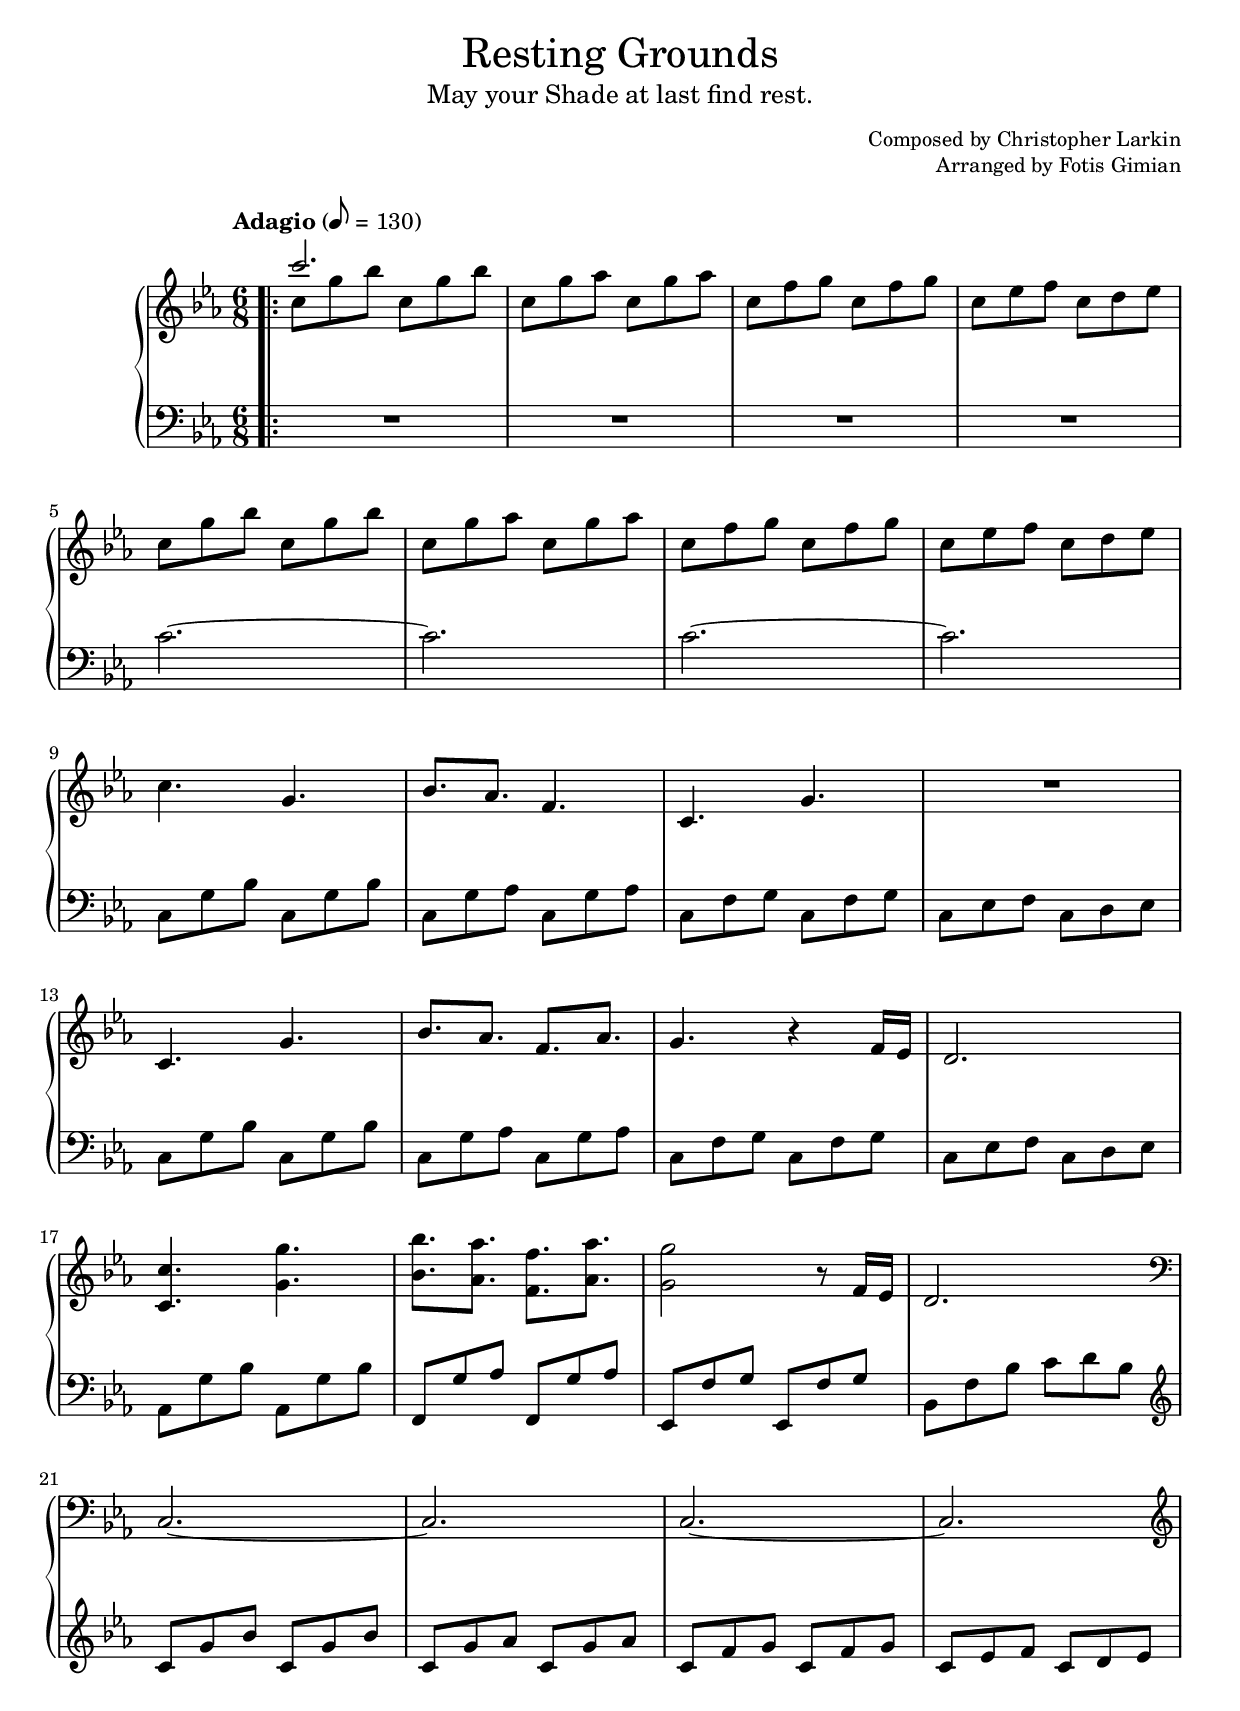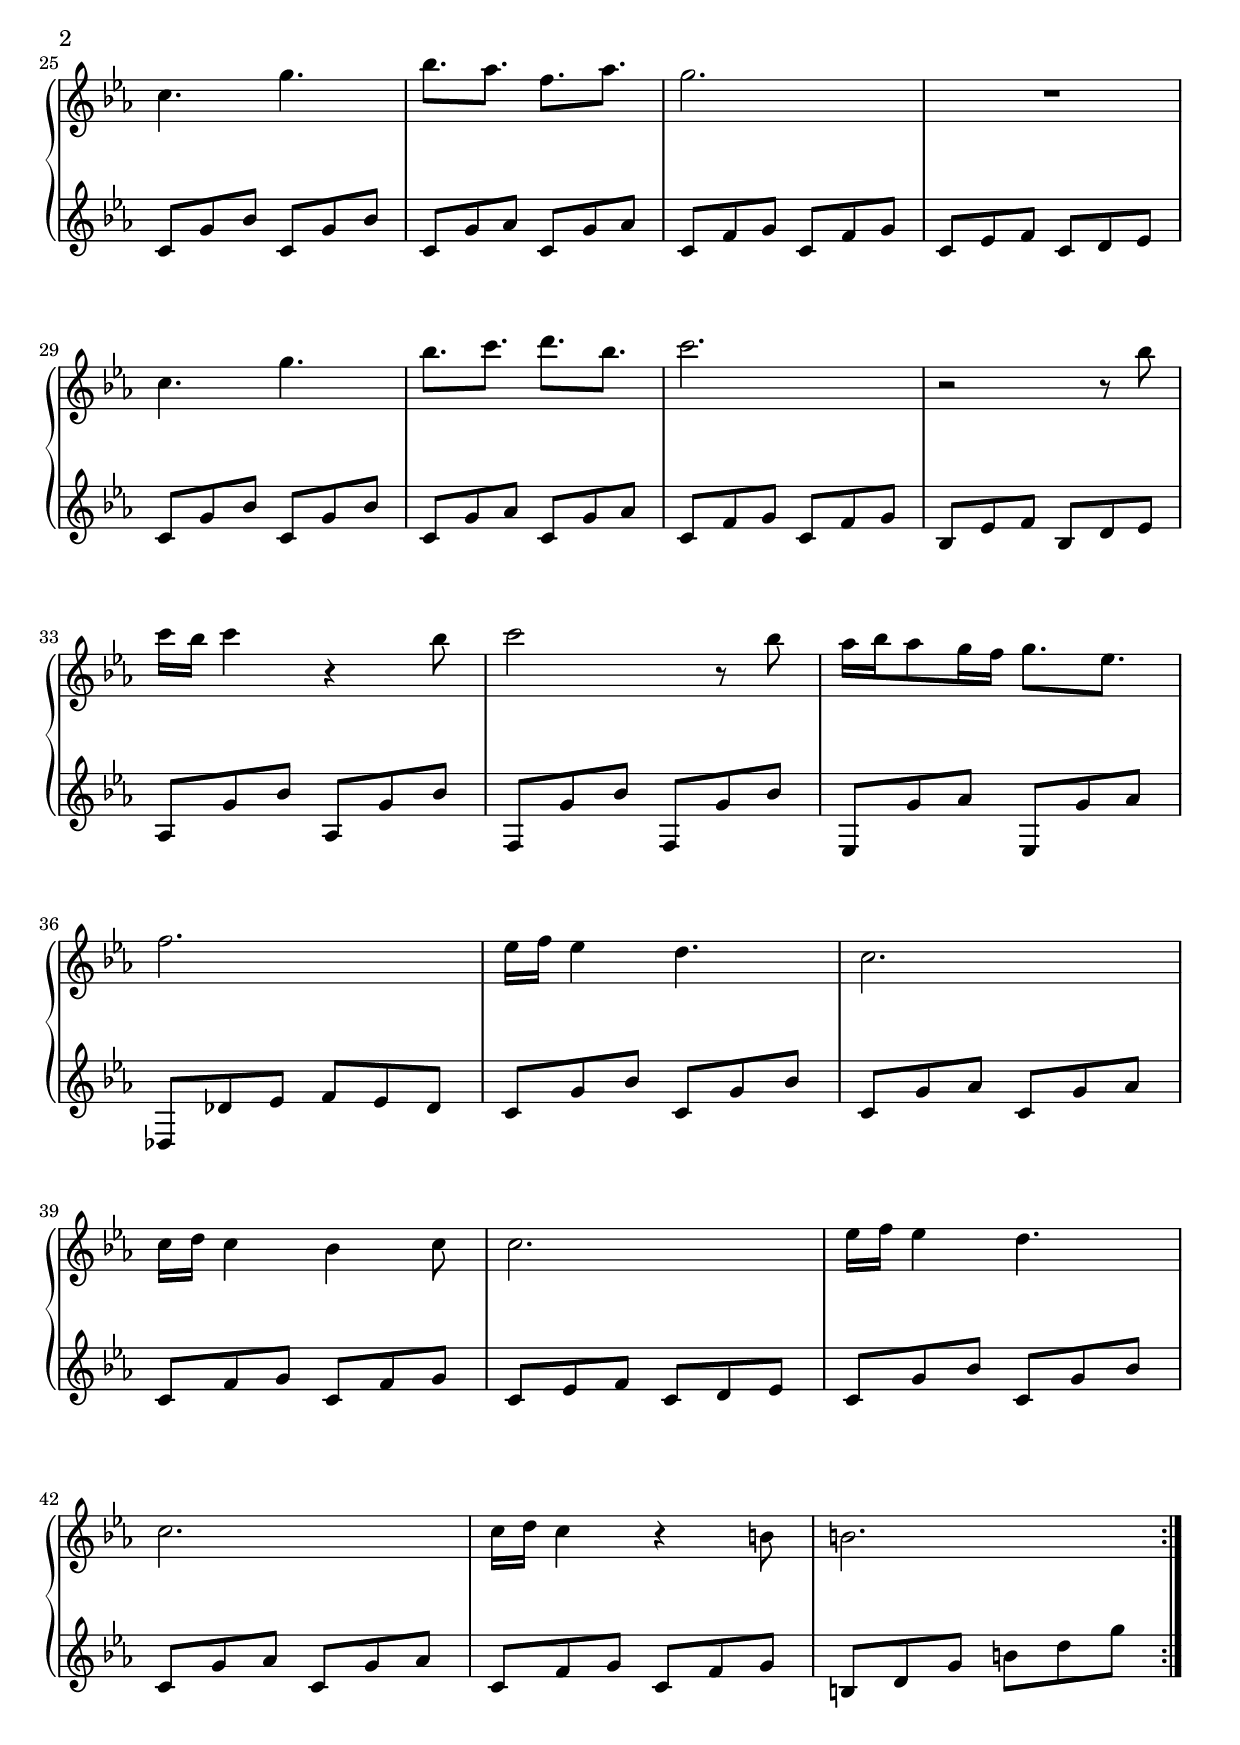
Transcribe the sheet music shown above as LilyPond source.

\version "2.22.1"
\language "english"

\header {
  title = "Resting Grounds"
  subtitle = "May your Shade at last find rest."
  composer = "Christopher Larkin"
  arranger = "Fotis Gimian"
}

global = {
  \key c \minor
  \time 6/8
  \tempo "Adagio" 8 = 130
}

right = \relative c'' {
  \global
  \bar ".|:"
  << { c'2. } \\ { c,8 g' bf c, g' bf } >>
  c,8 g' af c, g' af
  c,8 f g c, f g
  c,8 ef f c d ef
  c8 g' bf c, g' bf
  c,8 g' af c, g' af
  c,8 f g c, f g
  c,8 ef f c d ef
  c4. g
  bf8. af f4.
  c4. g'
  R2.
  c,4. g'
  bf8. af f af
  g4. r4 f16 ef
  d2.
  <c c'>4. <g' g'>
  <bf bf'>8. <af af'> <f f'> <af af'>
  <g g'>2 r8 f16 ef
  d2.
  \clef bass c, ~ c
  c ~ c
  \clef treble c''4. g'
  bf8. af f af
  g2.
  R2.
  c,4. g'
  bf8. c d bf
  c2.
  r2 r8 bf
  c16 bf c4 r4 bf8
  c2 r8 bf
  af16 bf af8 g16 f g8. ef
  f2.
  ef16 f ef4 d4.
  c2.
  c16 d c4 bf c8
  c2.
  ef16 f ef4 d4.
  c2.
  c16 d c4 r4 b8
  b2.
  \bar ":|."
}

left = \relative c' {
  \global
  \clef bass
  R2.*4
  c2. ~ c
  c2. ~ c
  c,8 g' bf c, g' bf
  c,8 g' af c, g' af
  c,8 f g c, f g
  c,8 ef f c d ef
  c8 g' bf c, g' bf
  c,8 g' af c, g' af
  c,8 f g c, f g
  c,8 ef f c d ef
  af,8 g' bf af, g' bf
  f,8 g' af f, g' af
  ef,8 f' g ef, f' g
  bf,8 f' bf c d bf
  \clef treble c g' bf c, g' bf
  c, g' af c, g' af
  c, f g c, f g
  c, ef f c d ef
  c g' bf c, g' bf
  c, g' af c, g' af
  c, f g c, f g
  c, ef f c d ef
  c g' bf c, g' bf
  c, g' af c, g' af
  c, f g c, f g
  bf, ef f bf, d ef
  af, g' bf af, g' bf
  f, g' bf f, g' bf
  ef,, g' af ef, g' af
  df,, df' ef f ef df
  c g' bf c, g' bf
  c, g' af c, g' af
  c, f g c, f g
  c, ef f c d ef
  c g' bf c, g' bf
  c, g' af c, g' af
  c, f g c, f g
  b, d g b d g
}

dynamics = {
}

pages = 2
systems = 12
staffDistance = #11.5

\header {
  % Remove default LilyPond tagline.
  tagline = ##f
}

\book {
  \paper {
    % Configure score pages and system spacing.
    page-count = \pages
    system-count = \systems

    % Fill the score to the bottom of the page.
    ragged-last-bottom = ##f

    % Customise the header style.
    bookTitleMarkup = \markup {
      \vspace #2
      \column {
        % Space between the title and subtitle.
        \override #'(baseline-skip . 3.5)
        \column {
          \fill-line {
            \huge \larger \larger \larger
            \fromproperty #'header:title
          }
          \fill-line {
            \large \fromproperty #'header:subtitle
          }
        }
        \vspace #0.7
        % Space between the composer and arranger.
        \override #'(baseline-skip . 2.5)
        \column {
          \fill-line {
            \null
            \smaller \concat { "Composed by " \fromproperty #'header:composer }
          }
          \fill-line {
            \null
            \smaller \concat { "Arranged by " \fromproperty #'header:arranger }
          }
        }
        \vspace #0.5
      }
    }
  }

  \score {
    \layout {
      % Set the minimum distance between staffs within a system.
      \context {
        \Score
        \override StaffGrouper.staff-staff-spacing.minimum-distance = \staffDistance
      }

      % Increase the space below the tempo marking.
      \override Score.MetronomeMark.padding = #5

      % Ensure that octave lines show the va characters.
      \set Staff.ottavationMarkups = #ottavation-ordinals
    }

    \new PianoStaff <<
      \new Staff \right
      \new Dynamics \dynamics
      \new Staff \left
    >>

    \midi {
      % Ensure a MIDI file is exported.
    }
  }
}

